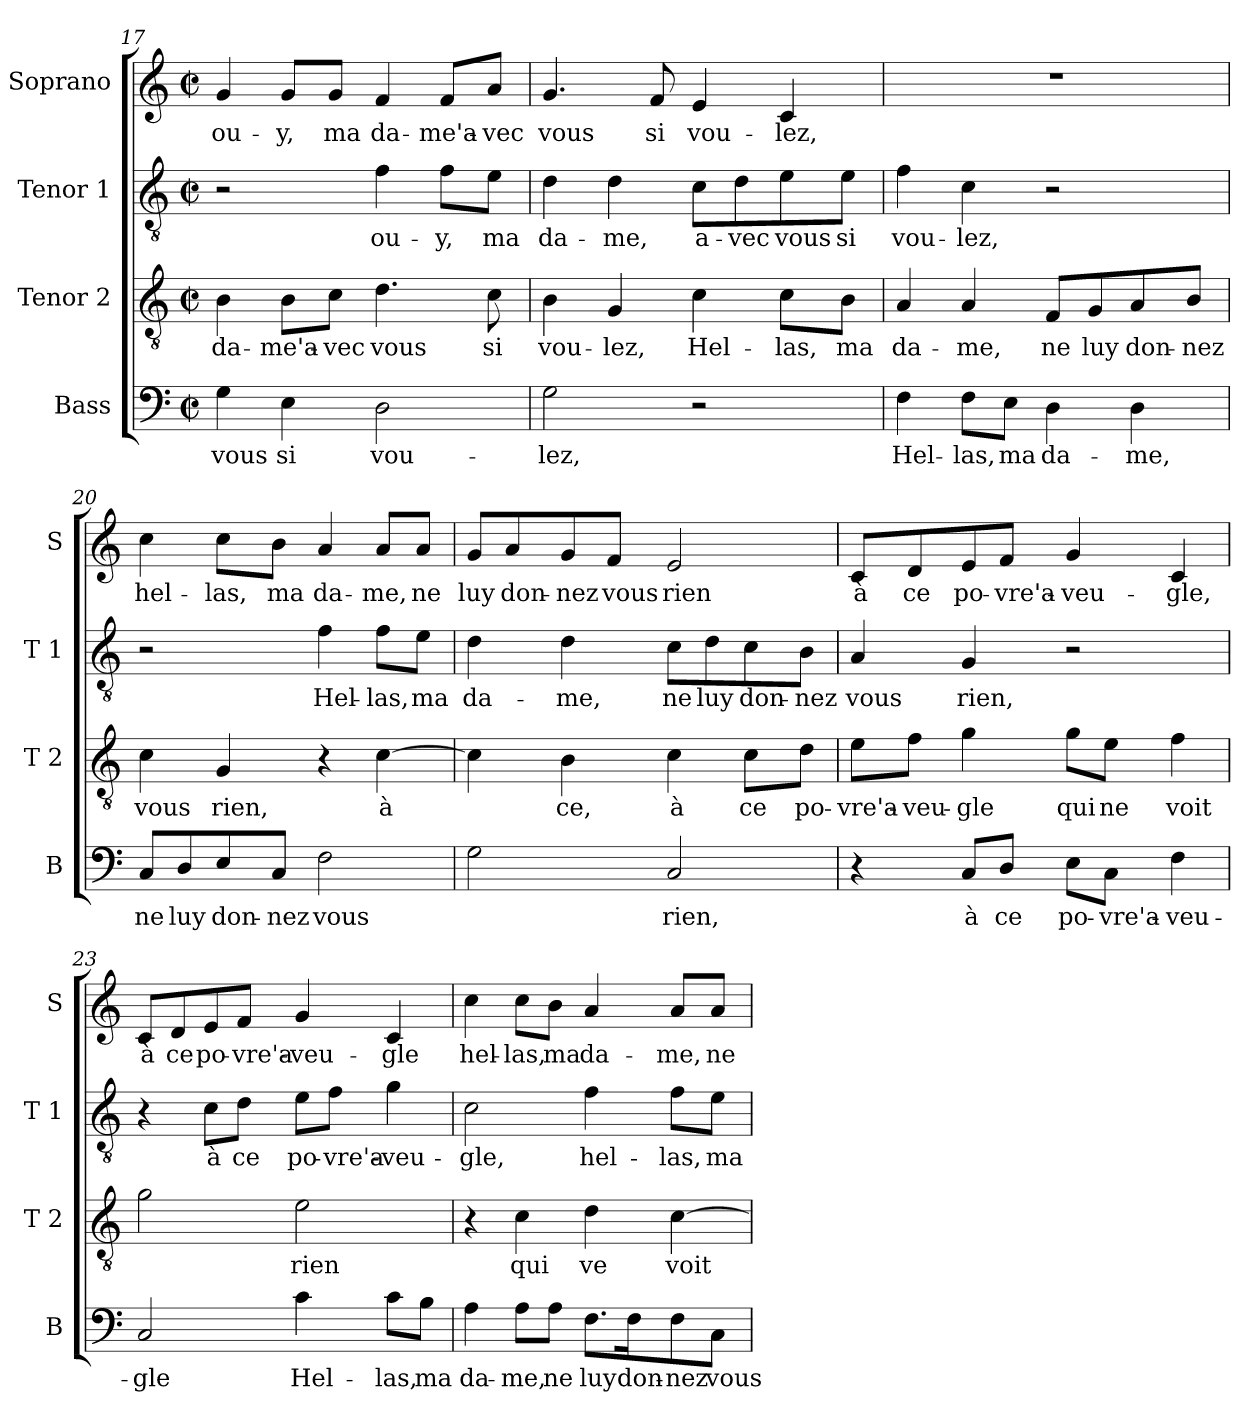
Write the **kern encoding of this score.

**kern	**text	**kern	**text	**kern	**text	**kern	**text
*part4	*part4	*part3	*part3	*part2	*part2	*part1	*part1
*staff4	*staff4	*staff3	*staff3	*staff2	*staff2	*staff1	*staff1
*I"Bass	*	*I"Tenor 2	*	*I"Tenor 1	*	*I"Soprano	*
*I'B	*	*I'T 2	*	*I'T 1	*	*I'S	*
*clefF4	*	*clefGv2	*	*clefGv2	*	*clefG2	*
*k[]	*	*k[]	*	*k[]	*	*k[]	*
*C:	*	*C:	*	*C:	*	*C:	*
*M2/2	*	*M2/2	*	*M2/2	*	*M2/2	*
*met(c|)	*	*met(c|)	*	*met(c|)	*	*met(c|)	*
=17	=17	=17	=17	=17	=17	=17	=17
!	!LO:LY:b	!	!LO:LY:b	!	!	!	!LO:LY:b
4G\	vous	4B\	da-	2r	.	4g/	ou-
!	!LO:LY:b	!	!LO:LY:b	!	!	!	!LO:LY:b
4E\	si	8B\L	-me'a-	.	.	8g/L	-y,
!	!	!	!LO:LY:b	!	!	!	!LO:LY:b
.	.	8c\J	-vec	.	.	8g/J	ma
!	!LO:LY:b	!	!LO:LY:b	!	!LO:LY:b	!	!LO:LY:b
2D\	vou-	4.d\	vous	4f\	ou-	4f/	da-
!	!	!	!	!	!LO:LY:b	!	!LO:LY:b
.	.	.	.	8f\L	-y,	8f/L	-me'a-
!	!	!	!LO:LY:b	!	!LO:LY:b	!	!LO:LY:b
.	.	8c\	si	8e\J	ma	8a/J	-vec
=18	=18	=18	=18	=18	=18	=18	=18
!	!LO:LY:b	!	!LO:LY:b	!	!LO:LY:b	!	!LO:LY:b
2G\	-lez,	4B\	vou-	4d\	da-	4.g/	vous
!	!	!	!LO:LY:b	!	!LO:LY:b	!	!
.	.	4G/	-lez,	4d\	-me,	.	.
!	!	!	!	!	!	!	!LO:LY:b
.	.	.	.	.	.	8f/	si
!	!	!	!LO:LY:b	!	!LO:LY:b	!	!LO:LY:b
2r	.	4c\	Hel-	8c\L	a-	4e/	vou-
!	!	!	!	!	!LO:LY:b	!	!
.	.	.	.	8d\	-vec	.	.
!	!	!	!LO:LY:b	!	!LO:LY:b	!	!LO:LY:b
.	.	8c\L	-las,	8e\	vous	4c/	-lez,
!	!	!	!LO:LY:b	!	!LO:LY:b	!	!
.	.	8B\J	ma	8e\J	si	.	.
=19	=19	=19	=19	=19	=19	=19	=19
!	!LO:LY:b	!	!LO:LY:b	!	!LO:LY:b	!	!
4F\	Hel-	4A/	da-	4f\	vou-	1r	.
!	!LO:LY:b	!	!LO:LY:b	!	!LO:LY:b	!	!
8F\L	-las,	4A/	-me,	4c\	-lez,	.	.
!	!LO:LY:b	!	!	!	!	!	!
8E\J	ma	.	.	.	.	.	.
!	!LO:LY:b	!	!LO:LY:b	!	!	!	!
4D\	da-	8F/L	ne	2r	.	.	.
!	!	!	!LO:LY:b	!	!	!	!
.	.	8G/	luy	.	.	.	.
!	!LO:LY:b	!	!LO:LY:b	!	!	!	!
4D\	-me,	8A/	don-	.	.	.	.
!	!	!	!LO:LY:b	!	!	!	!
.	.	8B/J	-nez	.	.	.	.
!!LO:LB:g=z
=20	=20	=20	=20	=20	=20	=20	=20
!	!LO:LY:b	!	!LO:LY:b	!	!	!	!LO:LY:b
8C/L	ne	4c\	vous	2r	.	4cc\	hel-
!	!LO:LY:b	!	!	!	!	!	!
8D/	luy	.	.	.	.	.	.
!	!LO:LY:b	!	!LO:LY:b	!	!	!	!LO:LY:b
8E/	don-	4G/	rien,	.	.	8cc\L	-las,
!	!LO:LY:b	!	!	!	!	!	!LO:LY:b
8C/J	-nez	.	.	.	.	8b\J	ma
!	!LO:LY:b	!	!	!	!LO:LY:b	!	!LO:LY:b
2F\	vous	4r	.	4f\	Hel-	4a/	da-
!	!	!	!LO:LY:b	!	!LO:LY:b	!	!LO:LY:b
.	.	[4c\	à	8f\L	-las,	8a/L	-me,
!	!	!	!	!	!LO:LY:b	!	!LO:LY:b
.	.	.	.	8e\J	ma	8a/J	ne
=21	=21	=21	=21	=21	=21	=21	=21
!	!	!	!	!	!LO:LY:b	!	!LO:LY:b
2G\	.	4c\]	.	4d\	da-	8g/L	luy
!	!	!	!	!	!	!	!LO:LY:b
.	.	.	.	.	.	8a/	don-
!	!	!	!LO:LY:b	!	!LO:LY:b	!	!LO:LY:b
.	.	4B\	ce,	4d\	-me,	8g/	-nez
!	!	!	!	!	!	!	!LO:LY:b
.	.	.	.	.	.	8f/J	vous
!	!LO:LY:b	!	!LO:LY:b	!	!LO:LY:b	!	!LO:LY:b
2C/	rien,	4c\	à	8c\L	ne	2e/	rien
!	!	!	!	!	!LO:LY:b	!	!
.	.	.	.	8d\	luy	.	.
!	!	!	!LO:LY:b	!	!LO:LY:b	!	!
.	.	8c\L	ce	8c\	don-	.	.
!	!	!	!LO:LY:b	!	!LO:LY:b	!	!
.	.	8d\J	po-	8B\J	-nez	.	.
=22	=22	=22	=22	=22	=22	=22	=22
!	!	!	!LO:LY:b	!	!LO:LY:b	!	!LO:LY:b
4r	.	8e\L	-vre'a-	4A/	vous	8c/L	à
!	!	!	!LO:LY:b	!	!	!	!LO:LY:b
.	.	8f\J	-veu-	.	.	8d/	ce
!	!LO:LY:b	!	!LO:LY:b	!	!LO:LY:b	!	!LO:LY:b
8C/L	à	4g\	-gle	4G/	rien,	8e/	po-
!	!LO:LY:b	!	!	!	!	!	!LO:LY:b
8D/J	ce	.	.	.	.	8f/J	-vre'a-
!	!LO:LY:b	!	!LO:LY:b	!	!	!	!LO:LY:b
8E\L	po-	8g\L	qui	2r	.	4g/	-veu-
!	!LO:LY:b	!	!LO:LY:b	!	!	!	!
8C\J	-vre'a-	8e\J	ne	.	.	.	.
!	!LO:LY:b	!	!LO:LY:b	!	!	!	!LO:LY:b
4F\	-veu-	4f\	voit	.	.	4c/	-gle,
=23	=23	=23	=23	=23	=23	=23	=23
!	!LO:LY:b	!	!	!	!	!	!LO:LY:b
2C/	-gle	2g\	.	4r	.	8c/L	à
!	!	!	!	!	!	!	!LO:LY:b
.	.	.	.	.	.	8d/	ce
!	!	!	!	!	!LO:LY:b	!	!LO:LY:b
.	.	.	.	8c\L	à	8e/	po-
!	!	!	!	!	!LO:LY:b	!	!LO:LY:b
.	.	.	.	8d\J	ce	8f/J	-vre'a-
!	!LO:LY:b	!	!LO:LY:b	!	!LO:LY:b	!	!LO:LY:b
4c\	Hel-	2e\	rien	8e\L	po-	4g/	-veu-
!	!	!	!	!	!LO:LY:b	!	!
.	.	.	.	8f\J	-vre'a-	.	.
!	!LO:LY:b	!	!	!	!LO:LY:b	!	!LO:LY:b
8c\L	-las,	.	.	4g\	-veu-	4c/	-gle
!	!LO:LY:b	!	!	!	!	!	!
8B\J	ma	.	.	.	.	.	.
!!LO:PB:g=z
=24	=24	=24	=24	=24	=24	=24	=24
!	!LO:LY:b	!	!	!	!LO:LY:b	!	!LO:LY:b
4A\	da-	4r	.	2c\	-gle,	4cc\	hel-
!	!LO:LY:b	!	!LO:LY:b	!	!	!	!LO:LY:b
8A\L	-me,	4c\	qui	.	.	8cc\L	-las,
!	!LO:LY:b	!	!	!	!	!	!LO:LY:b
8A\J	ne	.	.	.	.	8b\J	ma
!	!LO:LY:b	!	!LO:LY:b	!	!LO:LY:b	!	!LO:LY:b
8.F\L	luy	4d\	ve	4f\	hel-	4a/	da-
!	!LO:LY:b	!	!	!	!	!	!
16F\K	don-	.	.	.	.	.	.
!	!LO:LY:b	!	!LO:LY:b	!	!LO:LY:b	!	!LO:LY:b
8F\	-nez	[4c\	voit	8f\L	-las,	8a/L	-me,
!	!LO:LY:b	!	!	!	!LO:LY:b	!	!LO:LY:b
8C\J	vous	.	.	8e\J	ma	8a/J	ne
=	=	=	=	=	=	=	=
*-	*-	*-	*-	*-	*-	*-	*-
